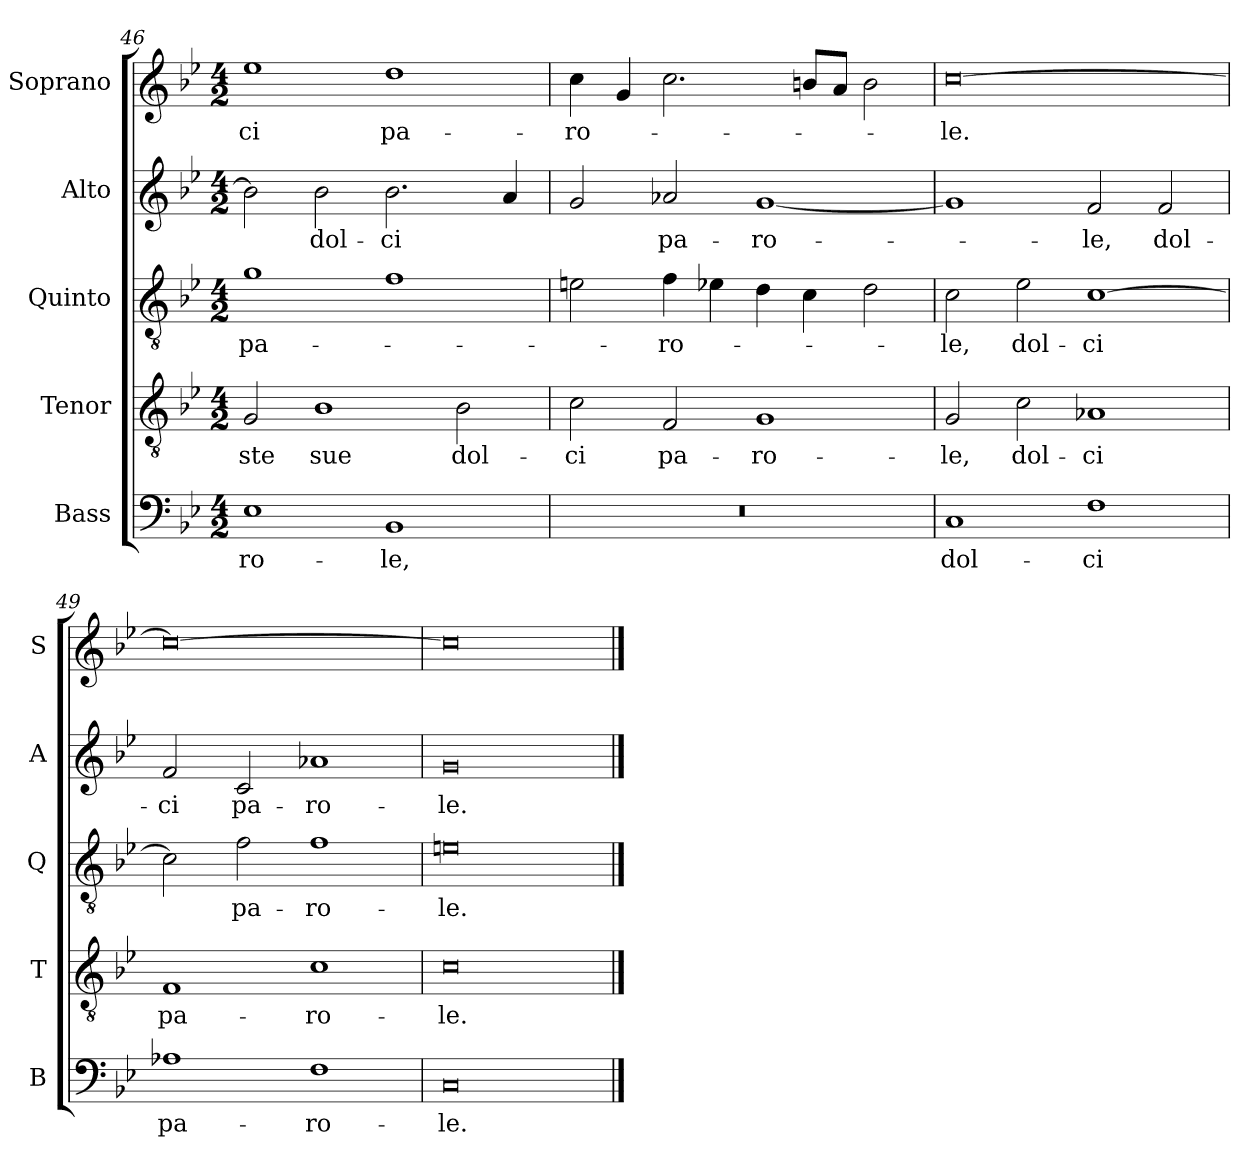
**kern	**text	**kern	**text	**kern	**text	**kern	**text	**kern	**text
*part5	*part5	*part4	*part4	*part3	*part3	*part2	*part2	*part1	*part1
*staff5	*staff5	*staff4	*staff4	*staff3	*staff3	*staff2	*staff2	*staff1	*staff1
*I"Bass	*	*I"Tenor	*	*I"Quinto	*	*I"Alto	*	*I"Soprano	*
*I'B	*	*I'T	*	*I'Q	*	*I'A	*	*I'S	*
*clefF4	*	*clefGv2	*	*clefGv2	*	*clefG2	*	*clefG2	*
*k[b-e-]	*	*k[b-e-]	*	*k[b-e-]	*	*k[b-e-]	*	*k[b-e-]	*
*B-:	*	*B-:	*	*B-:	*	*B-:	*	*B-:	*
*M4/2	*	*M4/2	*	*M4/2	*	*M4/2	*	*M4/2	*
=46	=46	=46	=46	=46	=46	=46	=46	=46	=46
!	!LO:LY:b	!	!LO:LY:b	!	!LO:LY:b	!	!	!	!LO:LY:b
1E-	-ro-	2G/	-ste	1g	pa-	2b-\]	.	1ee-	-ci
!	!	!	!LO:LY:b	!	!	!	!LO:LY:b	!	!
.	.	1B-	sue	.	.	2b-\	dol-	.	.
!	!LO:LY:b	!	!	!	!	!	!LO:LY:b	!	!LO:LY:b
1BB-	-le,	.	.	1f	.	2.b-\	-ci	1dd	pa-
!	!	!	!LO:LY:b	!	!	!	!	!	!
.	.	2B-\	dol-	.	.	.	.	.	.
.	.	.	.	.	.	4a/	.	.	.
=47	=47	=47	=47	=47	=47	=47	=47	=47	=47
!	!	!	!LO:LY:b	!	!	!	!	!	!LO:LY:b
0r	.	2c\	-ci	2en\	.	2g/	.	4cc\	-ro-
.	.	.	.	.	.	.	.	4g/	.
!	!	!	!LO:LY:b	!	!LO:LY:b	!	!LO:LY:b	!	!
.	.	2F/	pa-	4f\	-ro-	2a-X/	pa-	2.cc\	.
.	.	.	.	4e-X\	.	.	.	.	.
!	!	!	!LO:LY:b	!	!	!	!LO:LY:b	!	!
.	.	1G	-ro-	4d\	.	[1g	-ro-	.	.
.	.	.	.	4c\	.	.	.	8bn/L	.
.	.	.	.	.	.	.	.	8a/J	.
.	.	.	.	2d\	.	.	.	2b\	.
!!LO:PB:g=z
=48	=48	=48	=48	=48	=48	=48	=48	=48	=48
!	!LO:LY:b	!	!LO:LY:b	!	!LO:LY:b	!	!	!	!LO:LY:b
1C	dol-	2G/	-le,	2c\	-le,	1g]	.	[0cc	-le.
!	!	!	!LO:LY:b	!	!LO:LY:b	!	!	!	!
.	.	2c\	dol-	2e-\	dol-	.	.	.	.
!	!LO:LY:b	!	!LO:LY:b	!	!LO:LY:b	!	!LO:LY:b	!	!
1F	-ci	1A-X	-ci	[1c	-ci	2f/	-le,	.	.
!	!	!	!	!	!	!	!LO:LY:b	!	!
.	.	.	.	.	.	2f/	dol-	.	.
=49	=49	=49	=49	=49	=49	=49	=49	=49	=49
!	!LO:LY:b	!	!LO:LY:b	!	!	!	!LO:LY:b	!	!
1A-X	pa-	1F	pa-	2c\]	.	2f/	-ci	0cc_	.
!	!	!	!	!	!LO:LY:b	!	!LO:LY:b	!	!
.	.	.	.	2f\	pa-	2c/	pa-	.	.
!	!LO:LY:b	!	!LO:LY:b	!	!LO:LY:b	!	!LO:LY:b	!	!
1F	-ro-	1c	-ro-	1f	-ro-	1a-X	-ro-	.	.
=50	=50	=50	=50	=50	=50	=50	=50	=50	=50
!	!LO:LY:b	!	!LO:LY:b	!	!LO:LY:b	!	!LO:LY:b	!	!
0C	-le.	0c	-le.	0en	-le.	0g	-le.	0cc]	.
==	==	==	==	==	==	==	==	==	==
*-	*-	*-	*-	*-	*-	*-	*-	*-	*-
